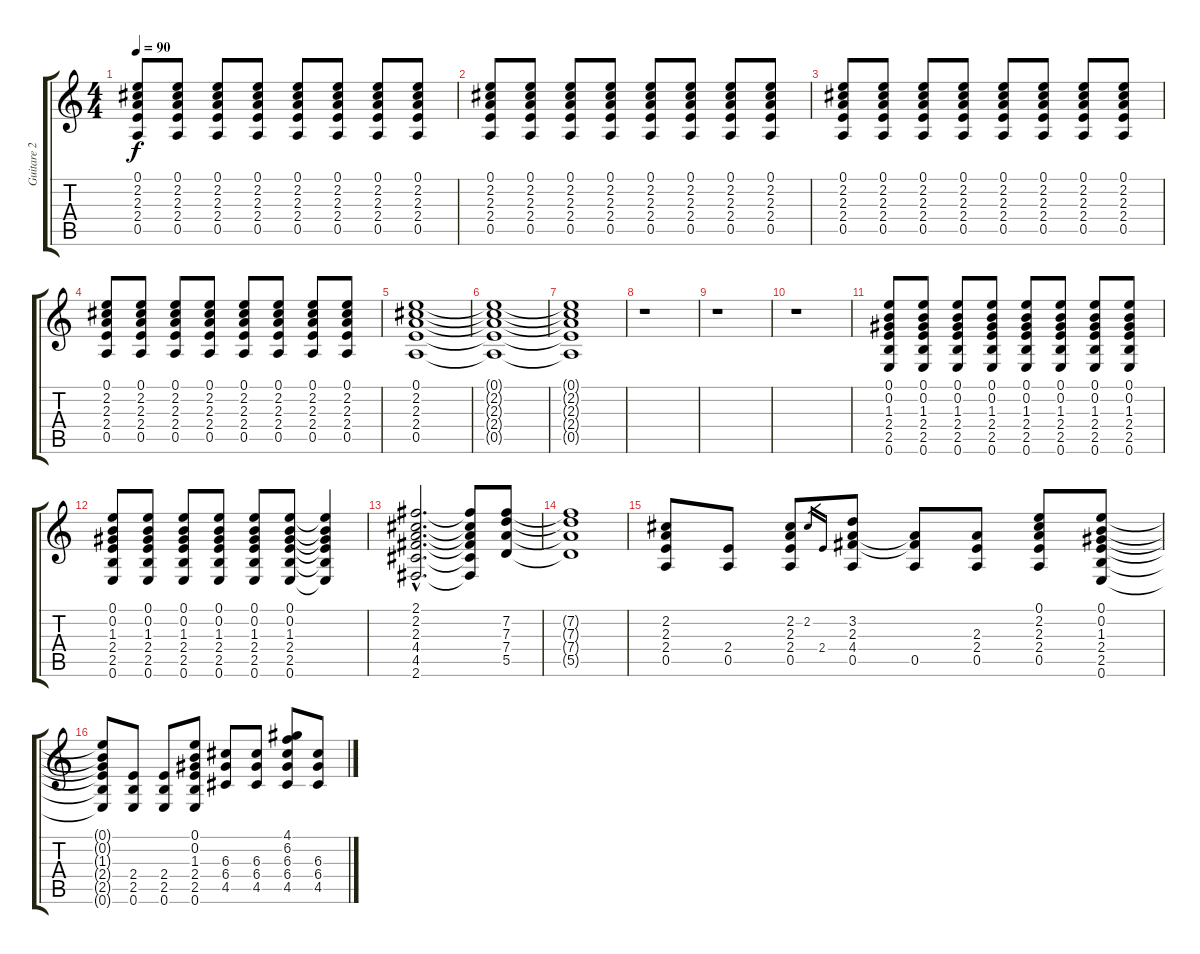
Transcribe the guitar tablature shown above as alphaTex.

\track ("Guitare 2" "Guitare 2") {instrument distortionguitar}
\staff {score tabs}
\tuning (E4 B3 G3 D3 A2 E2) {hide}
\ts (4 4)
\tempo 90
\clef g2
\ks c
(0.1 2.2 2.3 2.4 0.5).8{dy f} (0.1 2.2 2.3 2.4 0.5).8 (0.1 2.2 2.3 2.4 0.5).8 (0.1 2.2 2.3 2.4 0.5).8 (0.1 2.2 2.3 2.4 0.5).8 (0.1 2.2 2.3 2.4 0.5).8 (0.1 2.2 2.3 2.4 0.5).8 (0.1 2.2 2.3 2.4 0.5).8 |
(0.1 2.2 2.3 2.4 0.5).8 (0.1 2.2 2.3 2.4 0.5).8 (0.1 2.2 2.3 2.4 0.5).8 (0.1 2.2 2.3 2.4 0.5).8 (0.1 2.2 2.3 2.4 0.5).8 (0.1 2.2 2.3 2.4 0.5).8 (0.1 2.2 2.3 2.4 0.5).8 (0.1 2.2 2.3 2.4 0.5).8 |
(0.1 2.2 2.3 2.4 0.5).8 (0.1 2.2 2.3 2.4 0.5).8 (0.1 2.2 2.3 2.4 0.5).8 (0.1 2.2 2.3 2.4 0.5).8 (0.1 2.2 2.3 2.4 0.5).8 (0.1 2.2 2.3 2.4 0.5).8 (0.1 2.2 2.3 2.4 0.5).8 (0.1 2.2 2.3 2.4 0.5).8 |
(0.1 2.2 2.3 2.4 0.5).8 (0.1 2.2 2.3 2.4 0.5).8 (0.1 2.2 2.3 2.4 0.5).8 (0.1 2.2 2.3 2.4 0.5).8 (0.1 2.2 2.3 2.4 0.5).8 (0.1 2.2 2.3 2.4 0.5).8 (0.1 2.2 2.3 2.4 0.5).8 (0.1 2.2 2.3 2.4 0.5).8 |
(0.1 2.2 2.3 2.4 0.5).1 |
(0.1{t} 2.2{t} 2.3{t} 2.4{t} 0.5{t}).1 |
(0.1{t} 2.2{t} 2.3{t} 2.4{t} 0.5{t}).1 |
r.1 |
r.1 |
r.1 |
(0.1 0.2 1.3 2.4 2.5 0.6).8 (0.1 0.2 1.3 2.4 2.5 0.6).8 (0.1 0.2 1.3 2.4 2.5 0.6).8 (0.1 0.2 1.3 2.4 2.5 0.6).8 (0.1 0.2 1.3 2.4 2.5 0.6).8 (0.1 0.2 1.3 2.4 2.5 0.6).8 (0.1 0.2 1.3 2.4 2.5 0.6).8 (0.1 0.2 1.3 2.4 2.5 0.6).8 |
(0.1 0.2 1.3 2.4 2.5 0.6).8 (0.1 0.2 1.3 2.4 2.5 0.6).8 (0.1 0.2 1.3 2.4 2.5 0.6).8 (0.1 0.2 1.3 2.4 2.5 0.6).8 (0.1 0.2 1.3 2.4 2.5 0.6).8 (0.1 0.2 1.3 2.4 2.5 0.6).8 (0.1{t} 0.2{t} 1.3{t} 2.4{t} 2.5{t} 0.6{t}).4 |
(2.1{hac} 2.2{hac} 2.3{hac} 4.4{hac} 4.5{hac} 2.6{hac}).2{d} (2.1{t} 2.2{t} 2.3{t} 4.4{t} 4.5{t} 2.6{t}).8 (7.2 7.3 7.4 5.5).8 |
(7.2{t} 7.3{t} 7.4{t} 5.5{t}).1 |
(2.2 2.3 2.4 0.5).8 (2.4 0.5).8 (2.2 2.3 2.4 0.5).8 2.2.16{gr} 2.4.16{gr} (3.2 2.3 4.4 0.5).8 (2.3{t} 4.4{t} 0.5).8 (2.3 2.4 0.5).8 (0.1 2.2 2.3 2.4 0.5).8 (0.1 0.2 1.3 2.4 2.5 0.6).8 |
(0.1{t} 0.2{t} 1.3{t} 2.4{t} 2.5{t} 0.6{t}).8 (2.4 2.5 0.6).8 (2.4 2.5 0.6).8 (0.1 0.2 1.3 2.4 2.5 0.6).8 (6.3 6.4 4.5).8 (6.3 6.4 4.5).8 (4.1 6.2 6.3 6.4 4.5).8 (6.3 6.4 4.5).8
